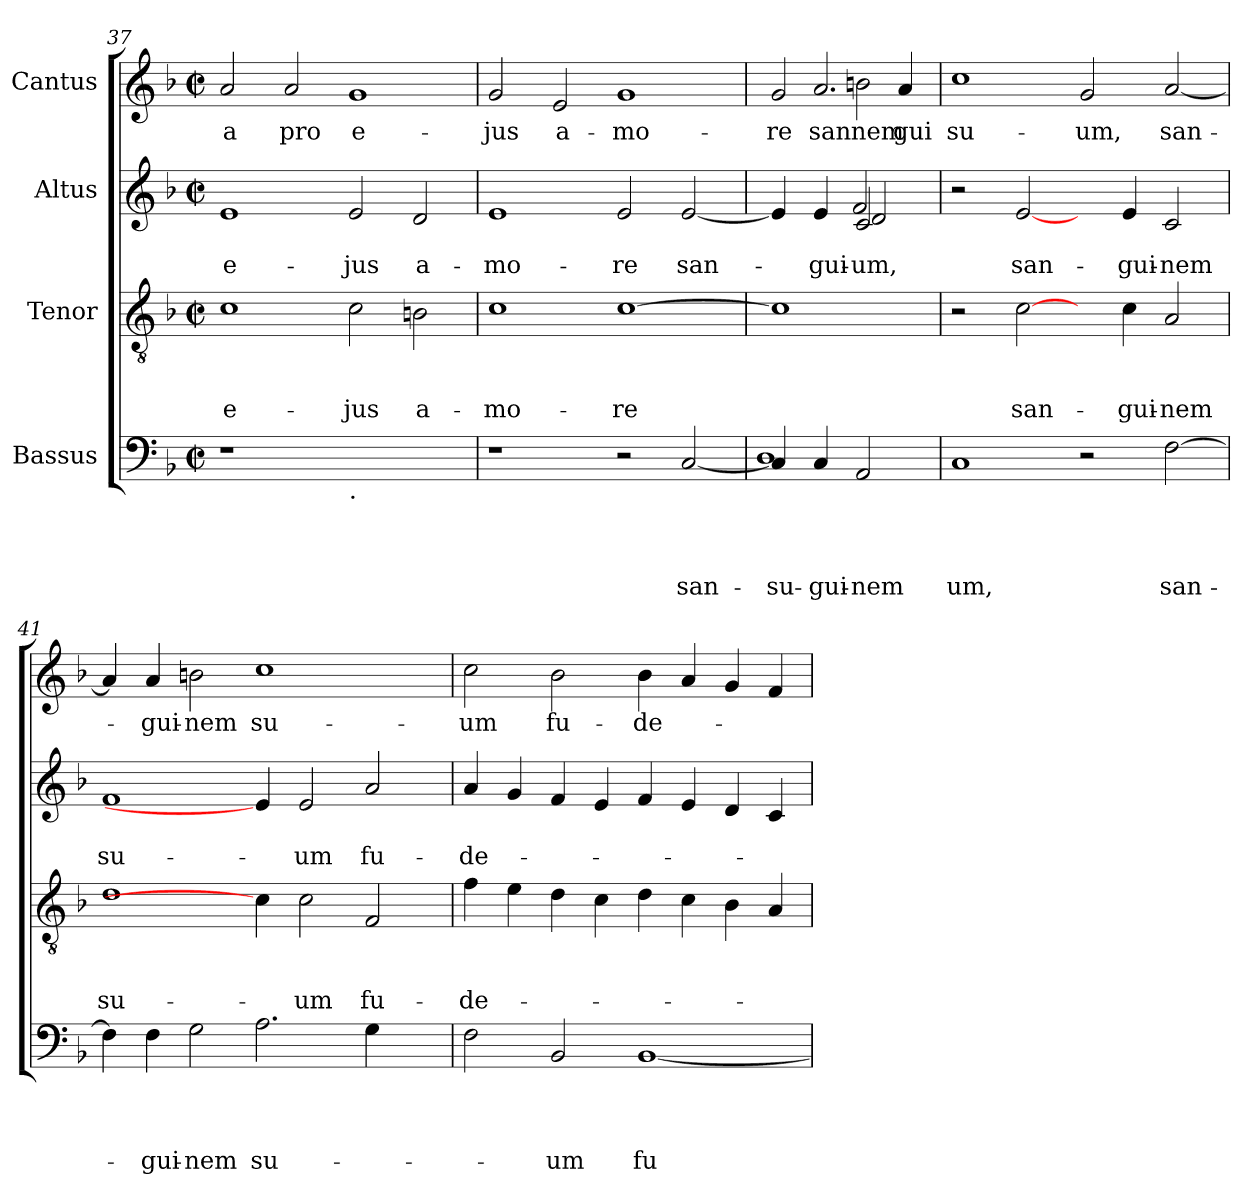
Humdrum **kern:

**kern	**text	**text	**text	**text	**kern	**text	**text	**text	**kern	**text	**text	**kern	**text
*part4	*part4	*part4	*part4	*part4	*part3	*part3	*part3	*part3	*part2	*part2	*part2	*part1	*part1
*staff4	*staff4	*staff4	*staff4	*staff4	*staff3	*staff3	*staff3	*staff3	*staff2	*staff2	*staff2	*staff1	*staff1
*I"Bassus	*	*	*	*	*I"Tenor	*	*	*	*I"Altus	*	*	*I"Cantus	*
*clefF4	*	*	*	*	*clefGv2	*	*	*	*clefG2	*	*	*clefG2	*
*k[b-]	*	*	*	*	*k[b-]	*	*	*	*k[b-]	*	*	*k[b-]	*
*F:	*	*	*	*	*F:	*	*	*	*F:	*	*	*F:	*
*M2/2	*	*	*	*	*M2/2	*	*	*	*M2/2	*	*	*M2/2	*
*met(c|)	*	*	*	*	*met(c|)	*	*	*	*met(c|)	*	*	*met(c|)	*
=37	=37	=37	=37	=37	=37	=37	=37	=37	=37	=37	=37	=37	=37
!	!	!	!	!	!	!	!	!LO:LY:b:rj	!	!	!LO:LY:b:rj	!	!LO:LY:b
1r	.	.	.	.	1c	.	.	e-	1e	.	e-	2a/	-a
!	!	!	!	!	!	!	!	!	!	!	!	!	!LO:LY:b
.	.	.	.	.	.	.	.	.	.	.	.	2a/	pro
!LO:TX:b:t=.	!	!	!	!	!	!	!	!	!	!	!	!	!
!	!	!	!	!	!	!	!	!LO:LY:b	!	!	!LO:LY:b	!	!LO:LY:b:rj
1ryy	.	.	.	.	2c\	.	.	-jus	2e/	.	-jus	1g	e-
!	!	!	!	!	!	!	!	!LO:LY:b	!	!	!LO:LY:b	!	!
.	.	.	.	.	2Bn\	.	.	a-	2d/	.	a-	.	.
!!LO:LB:g=z
=38	=38	=38	=38	=38	=38	=38	=38	=38	=38	=38	=38	=38	=38
!	!	!	!	!	!	!	!	!LO:LY:b	!	!	!LO:LY:b	!	!LO:LY:b
1r	.	.	.	.	1c	.	.	-mo-	1e	.	-mo-	2g/	-jus
!	!	!	!	!	!	!	!	!	!	!	!	!	!LO:LY:b
.	.	.	.	.	.	.	.	.	.	.	.	2e/	a-
!	!	!	!	!	!	!	!	!LO:LY:b	!	!	!LO:LY:b	!	!LO:LY:b
2r	.	.	.	.	[>1c	.	.	-re	2e/	.	-re	1g	-mo-
!	!	!	!	!LO:LY:b	!	!	!	!	!	!	!LO:LY:b	!	!
[<2C/	.	.	.	san-	.	.	.	.	[<2e/	.	san-	.	.
=39	=39	=39	=39	=39	=39	=39	=39	=39	=39	=39	=39	=39	=39
*^	*	*	*	*	*	*	*	*	*	*	*	*	*
!	!	!	!	!	!LO:LY:b	!	!	!	!	!	!	!	!	!LO:LY:b
*	*	*	*	*	*	*	*	*	*	*^	*	*	*^	*
*	*	*	*	*	*	*	*	*	*	*	*^	*	*	*	*^	*
4C/]	1D	.	.	.	su-	1c]	.	.	.	4e/]	2ryy	2ryy	.	.	2g/	4ryy	2.ryy	-re
!	!	!	!	!	!LO:LY:b	!	!	!	!	!	!	!	!	!LO:LY:b	!	!	!	!LO:LY:b
4C/	.	.	.	.	-gui-	.	.	.	.	4e/	.	.	.	-gui-	.	2.a/	.	san-
!	!	!	!	!	!LO:LY:b:rj	!	!	!	!	!	!	!	!	!LO:LY:b:rj	!	!	!	!
!	!	!	!	!	!	!	!	!	!	!	!	!	!	!LO:LY:b	!	!	!	!
!	!	!	!	!	!	!	!	!	!	!	!	!	!	!LO:LY:b	!	!	!	!LO:LY:b:rj
2AA/	.	.	.	.	-nem	.	.	.	.	2c/	2f/	2d/	.	-um,	2bn\	.	.	nem
!	!	!	!	!	!	!	!	!	!	!	!	!	!	!	!	!	!	!LO:LY:b
.	.	.	.	.	.	.	.	.	.	.	.	.	.	.	.	.	4a/	-gui-
*v	*v	*	*	*	*	*	*	*	*	*v	*v	*v	*	*	*	*	*	*
=40	=40	=40	=40	=40	=40	=40	=40	=40	=40	=40	=40	=40	=40	=40	=40
!	!	!	!	!LO:LY:b	!	!	!	!	!	!	!	!	!	!	!LO:LY:b
*	*	*	*	*	*	*	*	*	*	*	*	*v	*v	*v	*
1C	.	.	.	-um,	2r	.	.	.	2r	.	.	1cc	-su-
!	!	!	!	!	!	!	!	!LO:LY:b	!	!	!LO:LY:b	!	!
.	.	.	.	.	[2c\	.	.	san-	[2e/	.	san-	.	.
!	!	!	!	!	!	!	!	!	!	!	!	!	!LO:LY:b
2r	.	.	.	.	4ryy	.	.	.	4ryy	.	.	2g/	-um,
!	!	!	!	!	!	!	!	!LO:LY:b	!	!	!LO:LY:b	!	!
.	.	.	.	.	4c\	.	.	-gui-	4e/	.	-gui-	.	.
!	!	!	!	!LO:LY:b	!	!	!	!LO:LY:b:rj	!	!	!LO:LY:b:rj	!	!LO:LY:b
[>2F\	.	.	.	san-	2A/	.	.	-nem	2c/	.	-nem	[<2a/	san-
=41	=41	=41	=41	=41	=41	=41	=41	=41	=41	=41	=41	=41	=41
!	!	!	!	!	!	!	!	!LO:LY:b	!	!	!LO:LY:b	!	!
4F\]	.	.	.	.	1d	.	.	su-	1f	.	su-	4a/]	.
!	!	!	!	!LO:LY:b	!	!	!	!	!	!	!	!	!LO:LY:b
4F\	.	.	.	-gui-	.	.	.	.	.	.	.	4a/	-gui-
!	!	!	!	!LO:LY:b:rj	!	!	!	!	!	!	!	!	!LO:LY:b:rj
2G\	.	.	.	-nem	.	.	.	.	.	.	.	2bn\	-nem
!	!	!	!	!LO:LY:b	!	!	!	!	!	!	!	!	!LO:LY:b
2.A\	.	.	.	su-	4c\]	.	.	.	4e/]	.	.	1cc	su-
!	!	!	!	!	!	!	!	!LO:LY:b	!	!	!LO:LY:b	!	!
.	.	.	.	.	2c\	.	.	-um	2e/	.	-um	.	.
!	!	!	!	!	!	!	!	!LO:LY:b	!	!	!LO:LY:b	!	!
4G\	.	.	.	.	2F/	.	.	fu-	2a/	.	fu-	.	.
4ryy	.	.	.	.	.	.	.	.	.	.	.	4ryy	.
=42	=42	=42	=42	=42	=42	=42	=42	=42	=42	=42	=42	=42	=42
!	!	!	!	!	!	!	!	!LO:LY:b	!	!	!LO:LY:b	!	!LO:LY:b
2F\	.	.	.	.	4f\	.	.	-de-	4a/	.	-de-	2cc\	-um
.	.	.	.	.	4e\	.	.	.	4g/	.	.	.	.
!	!	!	!	!LO:LY:b	!	!	!	!	!	!	!	!	!LO:LY:b
2BB-/	.	.	.	-um	4d\	.	.	.	4f/	.	.	2b-\	fu-
.	.	.	.	.	4c\	.	.	.	4e/	.	.	.	.
!	!	!	!	!LO:LY:b	!	!	!	!	!	!	!	!	!LO:LY:b
[<1BB-	.	.	.	fu-	4d\	.	.	.	4f/	.	.	4b-\	-de-
.	.	.	.	.	4c\	.	.	.	4e/	.	.	4a/	.
.	.	.	.	.	4B-\	.	.	.	4d/	.	.	4g/	.
.	.	.	.	.	4A/	.	.	.	4c/	.	.	4f/	.
=	=	=	=	=	=	=	=	=	=	=	=	=	=
*-	*-	*-	*-	*-	*-	*-	*-	*-	*-	*-	*-	*-	*-
